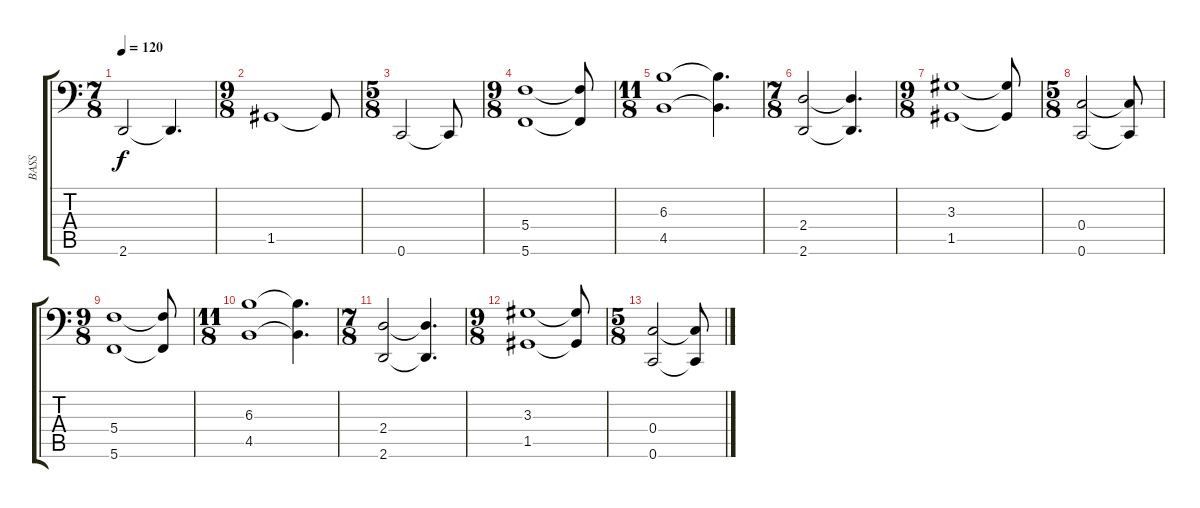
\track ("BASS" "BASS") {instrument electricbassfinger}
\staff {score tabs}
\tuning (D3 A2 F2 C2 G1 C1) {hide}
\ts (7 8)
\tempo 120
\clef f4
\ks c
2.6.2{dy f} 2.6{t}.4{d} |
\ts (9 8)
1.5.1 1.5{t}.8 |
\ts (5 8)
0.6.2 0.6{t}.8 |
\ts (9 8)
(5.4 5.6).1 (5.4{t} 5.6{t}).8 |
\ts (11 8)
(6.3 4.5).1 (6.3{t} 4.5{t}).4{d} |
\ts (7 8)
(2.4 2.6).2 (2.4{t} 2.6{t}).4{d} |
\ts (9 8)
(3.3 1.5).1 (3.3{t} 1.5{t}).8 |
\ts (5 8)
(0.4 0.6).2 (0.4{t} 0.6{t}).8 |
\ts (9 8)
(5.4 5.6).1{volume 16} (5.4{t} 5.6{t}).8 |
\ts (11 8)
(6.3 4.5).1 (6.3{t} 4.5{t}).4{d} |
\ts (7 8)
(2.4 2.6).2 (2.4{t} 2.6{t}).4{d} |
\ts (9 8)
(3.3 1.5).1 (3.3{t} 1.5{t}).8 |
\ts (5 8)
(0.4 0.6).2 (0.4{t} 0.6{t}).8
